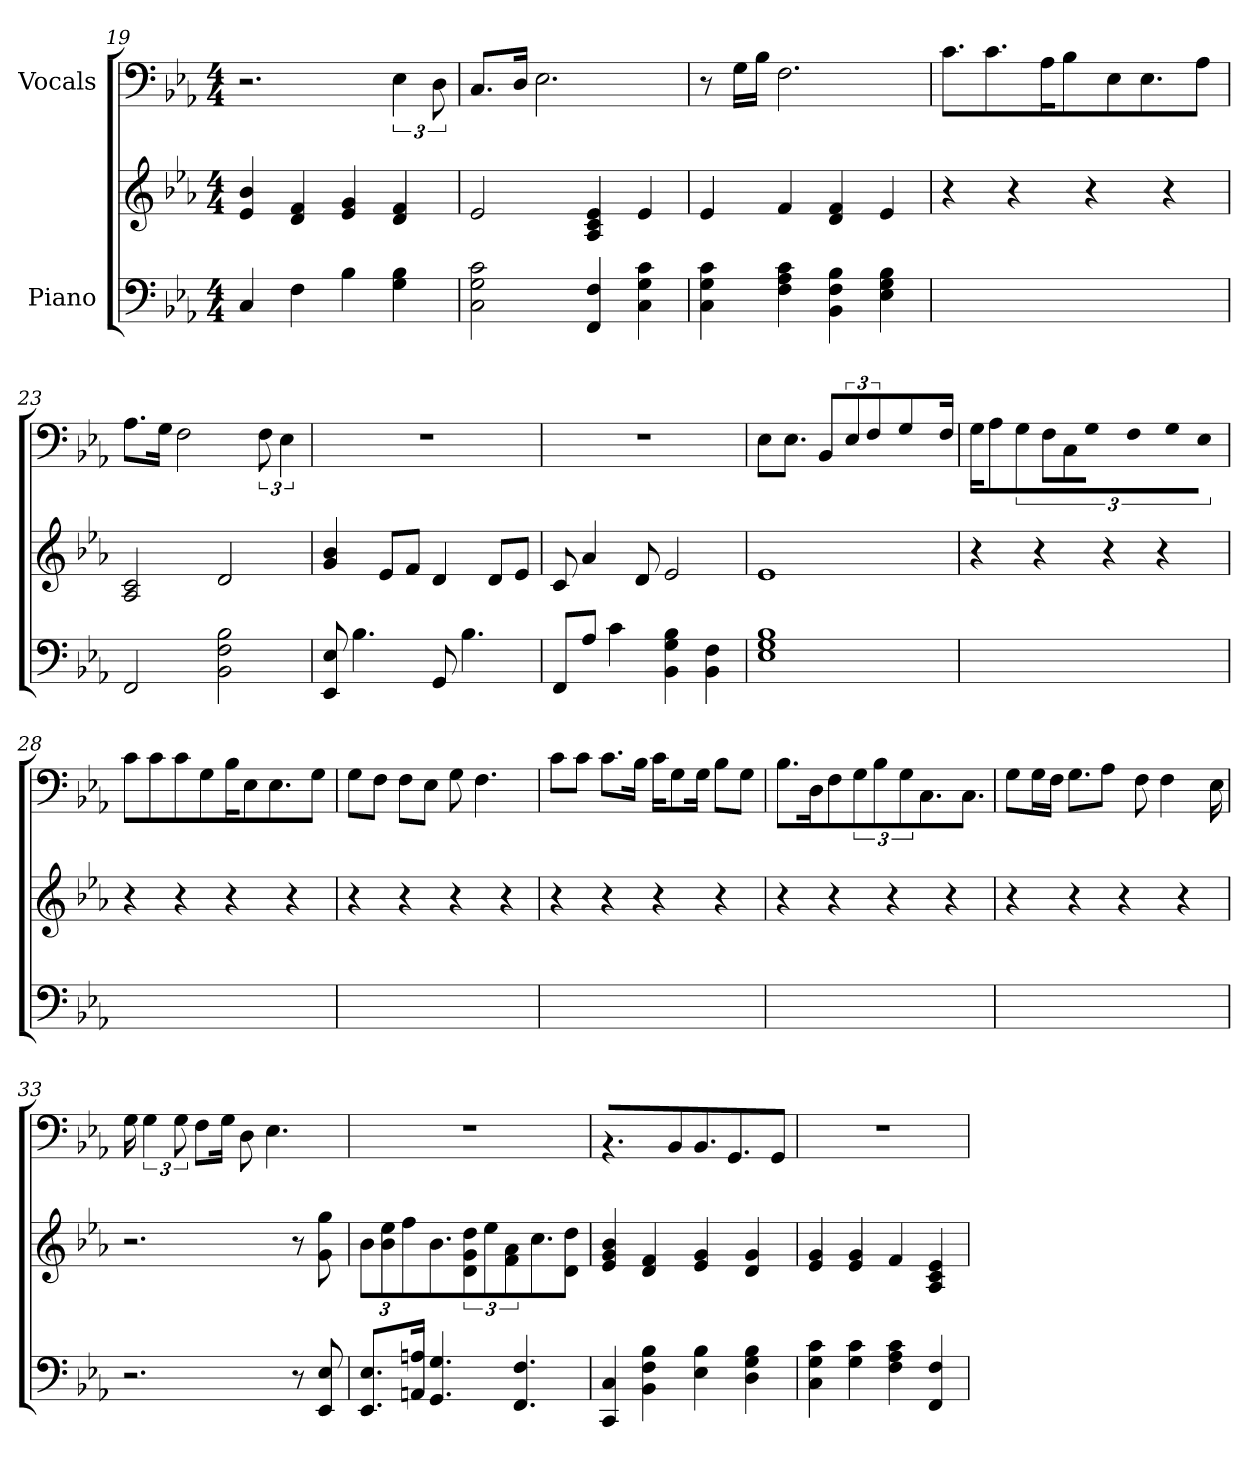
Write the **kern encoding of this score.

**kern	**kern	**kern
*part2	*part2	*part1
*staff3	*staff2	*staff1
*I"Piano	*	*I"Vocals
*clefF4	*clefG2	*clefF4
*k[b-e-a-]	*k[b-e-a-]	*k[b-e-a-]
*E-:	*E-:	*E-:
*M4/4	*M4/4	*M4/4
=19	=19	=19
4C	4b- 4e-	2.r
4F	4d 4f	.
4B-	4g 4e-	.
4G 4B-	4d 4f	6E-
.	.	12D
=20	=20	=20
2C 2G 2c	2e-	8.C/L
.	.	16D/Jk
.	.	2.E-
4FF 4F	4e- 4c 4A-	.
4C 4G 4c	4e-	.
=21	=21	=21
4C 4G 4c	4e-	8r
.	.	16G\LL
.	.	16B-\JJ
4F 4A- 4c	4f	2.F
4BB- 4F 4B-	4d 4f	.
4E- 4G 4B-	4e-	.
=22	=22	=22
1ryy	4r	8.c\L
.	.	8.c\J
.	4r	.
.	.	16A-\KL
.	.	8B-\J
.	4r	.
.	.	8E-\L
.	.	8.E-\J
.	4r	.
.	.	8A-J
=23	=23	=23
2FF	2c 2A-	8.A-\L
.	.	16G\Jk
.	.	2F
2BB- 2F 2B-	2d	.
.	.	12F
.	.	6E-
=24	=24	=24
8EE- 8E-	4g 4b-	1r
4.B-	.	.
.	8e-/L	.
.	8f/J	.
8GG	4d	.
4.B-	.	.
.	8d/L	.
.	8e-/J	.
=25	=25	=25
8FF/L	8c	1r
8A-/J	4a-	.
4c	.	.
.	8d	.
4BB- 4G 4B-	2e-	.
4BB- 4F	.	.
=26	=26	=26
1E- 1G 1B-	1e-	8E-\L
.	.	8.E-\J
.	.	8BB-/L
.	.	12E-/J
.	.	6F
.	.	4G
.	.	16F
=27	=27	=27
1ryy	4r	16G\KL
.	.	8A-\
.	.	12G\J
.	4r	.
.	.	12F\L
.	.	12C\
.	.	16G\Jk
.	4r	8F
.	.	4G
.	4r	.
.	.	8E-
=28	=28	=28
1ryy	4r	8c\L
.	.	8c\J
.	4r	8c\L
.	.	8G\J
.	4r	16B-\KL
.	.	8E-\
.	.	8.E-\J
.	4r	.
.	.	8GJ
=29	=29	=29
1ryy	4r	8G\L
.	.	8F\J
.	4r	8F\L
.	.	8E-\J
.	4r	8G
.	.	4.F
.	4r	.
=30	=30	=30
1ryy	4r	8c\L
.	.	8c\J
.	4r	8.c\L
.	.	16B-\Jk
.	4r	16c\KL
.	.	8G\
.	.	16G\Jk
.	4r	8B-\L
.	.	8G\J
=31	=31	=31
1ryy	4r	8.B-\L
.	.	16D\Jk
.	4r	8F\L
.	.	12G\
.	.	12B-\J
.	4r	.
.	.	12G\L
.	.	8.C\J
.	4r	.
.	.	8.CJ
=32	=32	=32
1ryy	4r	8G\L
.	.	16G\L
.	.	16F\JJ
.	4r	8.G\L
.	.	8A-\J
.	4r	.
.	.	8F
.	.	4F
.	4r	.
.	.	16E-
=33	=33	=33
2.r	2.r	16G
.	.	6G
.	.	12G
.	.	8F\L
.	.	16G\Jk
.	.	8D
.	.	4.E-
8r	8r	.
8EE- 8E-	8g 8gg	.
=34	=34	=34
8.EE-/ 8.E-/L	12b-\L	1r
.	12b-\ 12ee-\	.
.	12ff\J	.
16AA/ 16A/Jk	.	.
4.GG 4.G	8.b-\L	.
.	12d\ 12g\ 12dd\J	.
.	12ee-\L	.
.	12f\ 12a-\	.
4.FF 4.F	.	.
.	8.cc\J	.
.	8d 8ddJ	.
=35	=35	=35
4CC 4C	4e- 4g 4b-	4.r
4BB- 4F 4B-	4d 4f	.
.	.	8BB-
4E- 4B-	4e- 4g	8.BB-/L
.	.	8.GG/J
4D 4G 4B-	4d 4g	.
.	.	8GGJ
=36	=36	=36
4C 4G 4c	4e- 4g	1r
4G 4c	4e- 4g	.
4F 4A- 4c	4f	.
4FF 4F	4e- 4c 4A-	.
=	=	=
*-	*-	*-
